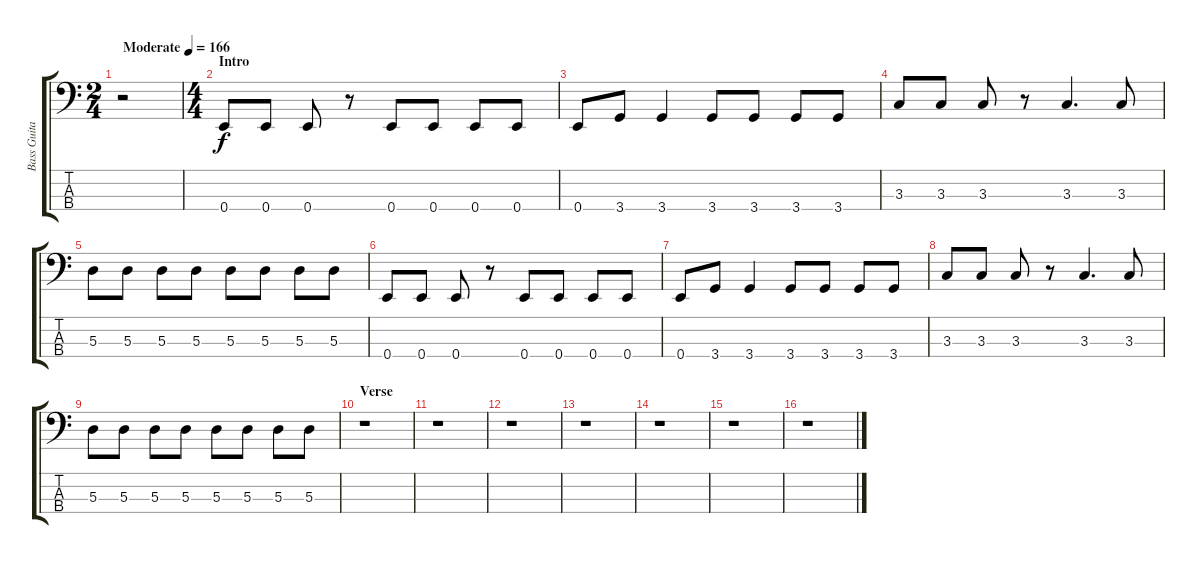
\track ("Bass Guitar" "Bass Guita") {instrument electricbassfinger}
\staff {score tabs}
\tuning (G2 D2 A1 E1) {hide}
\ts (2 4)
\tempo (166 "Moderate")
\clef f4
\ks c
r.2{dy f instrument electricbassfinger} |
\ts (4 4)
\section ("" "Intro")
0.4.8 0.4.8 0.4.8 r.8 0.4.8 0.4.8 0.4.8 0.4.8 |
0.4.8 3.4.8 3.4.4 3.4.8 3.4.8 3.4.8 3.4.8 |
3.3.8 3.3.8 3.3.8 r.8 3.3.4{d} 3.3.8 |
5.3.8 5.3.8 5.3.8 5.3.8 5.3.8 5.3.8 5.3.8 5.3.8 |
0.4.8 0.4.8 0.4.8 r.8 0.4.8 0.4.8 0.4.8 0.4.8 |
0.4.8 3.4.8 3.4.4 3.4.8 3.4.8 3.4.8 3.4.8 |
3.3.8 3.3.8 3.3.8 r.8 3.3.4{d} 3.3.8 |
5.3.8 5.3.8 5.3.8 5.3.8 5.3.8 5.3.8 5.3.8 5.3.8 |
\section ("" "Verse")
r.1 |
r.1 |
r.1 |
r.1 |
r.1 |
r.1 |
r.1
